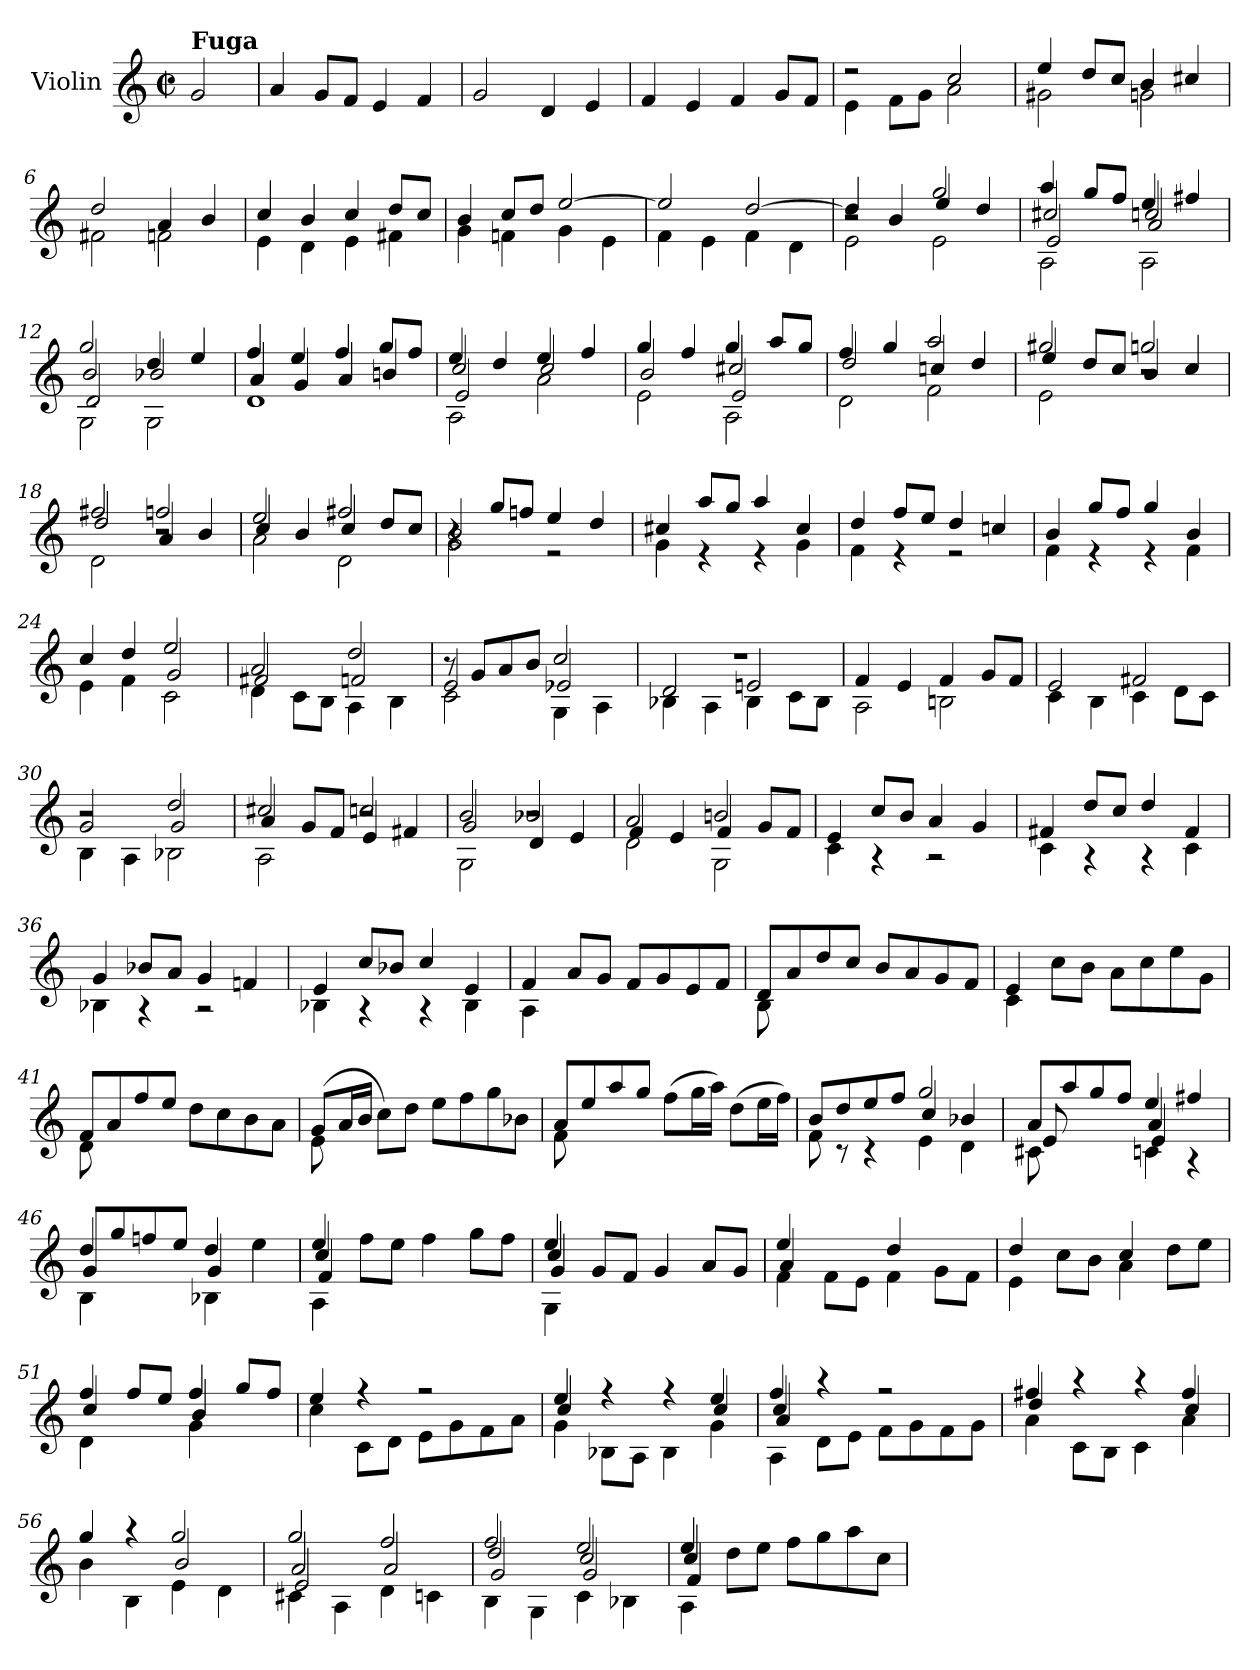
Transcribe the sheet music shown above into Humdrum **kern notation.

**kern
*part1
*staff1
*I"Violin
*I'Vln.
*clefG2
*k[]
*M2/2
*met(c|)
=
!LO:TX:a:B:t=Fuga
2g/
=1
4a/
8g/L
8f/J
4e/
4f/
=2
2g/
4d/
4e/
=3
4f/
4e/
4f/
8g/L
8f/J
=4
*^
2r	4e\
.	8f\L
.	8g\J
2cc/	2a\
=5	=5
4ee/	2g#X\
8dd/L	.
8cc/J	.
4b/	2gn\
4cc#X/	.
=6	=6
2dd/	2f#X\
4a/	2fn\
4b/	.
=7	=7
4cc/	4e\
4b/	4d\
4cc/	4e\
8dd/L	4f#X\
8cc/J	.
=8	=8
4b/	4g\
8cc/L	4fn\
8dd/J	.
[2ee/	4g\
.	4e\
=9	=9
2ee/]	4f\
.	4e\
[2dd/	4f\
.	4d\
=10	=10
*	*^
2r	2e\	4dd/]
.	.	4b/
2gg/	2e\	4ee/
.	.	4dd/
=11	=11	=11
*	*	*^
4aa/	2A\	2cc#X/	2e/
8gg/L	.	.	.
8ff/J	.	.	.
4ee/	2A\	2ccn/	2a/
4ff#X/	.	.	.
=12	=12	=12	=12
2gg/	2G\	2b/	2d/
4dd/	2G\	2b-X/	2ryy
4ee/	.	.	.
*	*	*v	*v
=13	=13	=13
4ff/	1d	4a/
4ee/	.	4g/
4ff/	.	4a/
8gg/L	.	4bn/
8ff/J	.	.
=14	=14	=14
*	*	*^
4ee/	2A\	2cc/	2e/
4dd/	.	.	.
4ee/	2a\	2cc/	2ryy
4ff/	.	.	.
=15	=15	=15	=15
4gg/	2e\	2b/	2ryy
4ff/	.	.	.
4gg/	2A\	2cc#X/	2e/
8aa/L	.	.	.
8gg/J	.	.	.
*	*	*v	*v
=16	=16	=16
4ff/	2d\	2dd/
4gg/	.	.
2aa/	2f\	4ccn/
.	.	4dd/
=17	=17	=17
2gg#X/	2e\	4ee/
.	.	8dd/L
.	.	8cc/J
2ggn/	2r	4b/
.	.	4cc/
=18	=18	=18
2ff#X/	2d\	2dd/
2ffn/	2r	4a/
.	.	4b/
=19	=19	=19
2ee/	2a\	4cc/
.	.	4b/
2ff#X/	2d\	4cc/
.	.	8dd/L
.	.	8cc/J
=20	=20	=20
4r	2g\	2b/
8gg/L	.	.
8ffn/J	.	.
4ee/	2r	2ryy
4dd/	.	.
*	*v	*v
=21	=21
4cc#X/	4g\
8aa/L	4r
8gg/J	.
4aa/	4r
4cc#/	4g\
=22	=22
4dd/	4f\
8ff/L	4r
8ee/J	.
4dd/	2r
4ccn/	.
=23	=23
4b/	4f\
8gg/L	4r
8ff/J	.
4gg/	4r
4b/	4f\
=24	=24
*	*^
4cc/	4e\	2ryy
4dd/	4f\	.
2ee/	2c\	2g/
=25	=25	=25
2a/	4d\	2f#X/
.	8c\L	.
.	8B\J	.
2dd/	4A\	2fn/
.	4B\	.
=26	=26	=26
8r	2c\	2e/
8g/L	.	.
8a/	.	.
8b/J	.	.
2cc/	4G\	2e-X/
.	4A\	.
=27	=27	=27
1r	4B-X\	2d/
.	4A\	.
.	4B-\	2en/
.	8c\L	.
.	8B-\J	.
*	*v	*v
=28	=28
4f/	2A\
4e/	.
4f/	2Bn\
8g/L	.
8f/J	.
=29	=29
2e/	4c\
.	4B\
2f#X/	4c\
.	8d\L
.	8c\J
=30	=30
*	*^
2r	4B\	2g/
.	4A\	.
2dd/	2B-X\	2g/
=31	=31	=31
2cc#X/	2A\	4a/
.	.	8g/L
.	.	8f/J
2ccn/	2r	4e/
.	.	4f#X/
=32	=32	=32
2b/	2G\	2g/
2b-X/	2r	4d/
.	.	4e/
=33	=33	=33
2a/	2d\	4f/
.	.	4e/
2bn/	2G\	4f/
.	.	8g/L
.	.	8f/J
*	*v	*v
=34	=34
4e/	4c\
8cc/L	4r
8b/J	.
4a/	2r
4g/	.
=35	=35
4f#X/	4c\
8dd/L	4r
8cc/J	.
4dd/	4r
4f#/	4c\
=36	=36
4g/	4B-X\
8b-X/L	4r
8a/J	.
4g/	2r
4fn/	.
=37	=37
4e/	4B-X\
8cc/L	4r
8b-X/J	.
4cc/	4r
4e/	4B-\
=38	=38
4f/	4A\
8a/L	4ryy
8g/J	.
8f/L	2ryy
8g/	.
8e/	.
8f/J	.
=39	=39
8d/L	8B\
8a/	8ryy
8dd/	4ryy
8cc/J	.
8b/L	2ryy
8a/	.
8g/	.
8f/J	.
=40	=40
4e/	4c\
8cc\L	4ryy
8b\J	.
8a\L	2ryy
8cc\	.
8ee\	.
8g\J	.
=41	=41
8f/L	8d\
8a/	8ryy
8ff/	4ryy
8ee/J	.
8dd\L	2ryy
8cc\	.
8b\	.
8a\J	.
=42	=42
(>8g/L	8e\
16a/L	8ryy
16b/JJ	.
8cc\L)	4ryy
8dd\J	.
8ee\L	2ryy
8ff\	.
8gg\	.
8b-X\J	.
=43	=43
8a/L	8f\
8ee/	8ryy
8aa/	4ryy
8gg/J	.
(>8ff\L	2ryy
16gg\L	.
16aa\JJ)	.
(>8dd\L	.
16ee\L	.
16ff\JJ)	.
=44	=44
*	*^
8b/L	8f\	2ryy
8dd/	8r	.
8ee/	4r	.
8ff/J	.	.
2gg/	4e\	4cc/
.	4d\	4b-X/
=45	=45	=45
*	*	*^
8a/L	8c#X\	8e/	2ryy
8aa/	8ryy	8ryy	.
8gg/	4ryy	4ryy	.
8ff/J	.	.	.
4ee/	4cn\	4a/	4e/
4ff#X/	4r	4ryy	4ryy
*	*	*v	*v
=46	=46	=46
4dd/	4B\	8g/L
.	.	8gg/
4ryy	4ryy	8ffn/
.	.	8ee/J
4dd/	4B-X\	4g/
4ee\	4ryy	4ryy
=47	=47	=47
*	*	*^
4ee/	4A\	4cc/	4f/
8ff\L	4ryy	4ryy	4ryy
8ee\J	.	.	.
4ff\	2ryy	2ryy	2ryy
8gg\L	.	.	.
8ff\J	.	.	.
=48	=48	=48	=48
4ee/	4G\	4cc/	4g/
8g/L	4ryy	4ryy	4ryy
8f/J	.	.	.
4g/	2ryy	2ryy	2ryy
8a/L	.	.	.
8g/J	.	.	.
*	*	*v	*v
=49	=49	=49
4ee/	4f\	4a/
8f\L	4ryy	4ryy
8e\J	.	.
4dd/	4f\	2ryy
8g\L	4ryy	.
8f\J	.	.
*	*v	*v
=50	=50
4dd/	4e\
8cc\L	4ryy
8b\J	.
4cc/	4a\
8dd\L	4ryy
8ee\J	.
=51	=51
*	*^
4ff/	4d\	4cc/
8ff/L	4ryy	4ryy
8ee/J	.	.
4ff/	4g\	4b/
8gg/L	4ryy	4ryy
8ff/J	.	.
*	*v	*v
=52	=52
4ee/	4cc\
4r	8c\L
.	8d\J
2r	8e\L
.	8g\
.	8f\
.	8a\J
=53	=53
*	*^
4ee/	4g\	4cc/
4r	8B-X\L	4ryy
.	8A\J	.
4r	4B-\	4ryy
4ee/	4g\	4cc/
=54	=54	=54
*	*	*^
4ff/	4A\	4cc/	4a/
4r	8d\L	4ryy	4ryy
.	8e\J	.	.
2r	8f\L	2ryy	2ryy
.	8g\	.	.
.	8f\	.	.
.	8g\J	.	.
*	*	*v	*v
=55	=55	=55
4ff#X/	4a\	4dd/
4r	8c\L	4ryy
.	8B\J	.
4r	4c\	4ryy
4ff#/	4a\	4cc/
=56	=56	=56
4gg/	4b\	2ryy
4r	4B\	.
2gg/	4e\	2b/
.	4d\	.
=57	=57	=57
*	*	*^
2gg/	4c#X\	2a/	2e/
.	4A\	.	.
2ff/	4d\	2a/	2ryy
.	4cn\	.	.
=58	=58	=58	=58
2ff/	4B\	2dd/	2g/
.	4G\	.	.
2ee/	4c\	2cc/	2g/
.	4B-X\	.	.
=59	=59	=59	=59
4ee/	4A\	4cc/	4f/
8dd\L	4ryy	4ryy	4ryy
8ee\J	.	.	.
8ff\L	2ryy	2ryy	2ryy
8gg\	.	.	.
8aa\	.	.	.
8cc\J	.	.	.
*v	*v	*v	*v
=
*-
